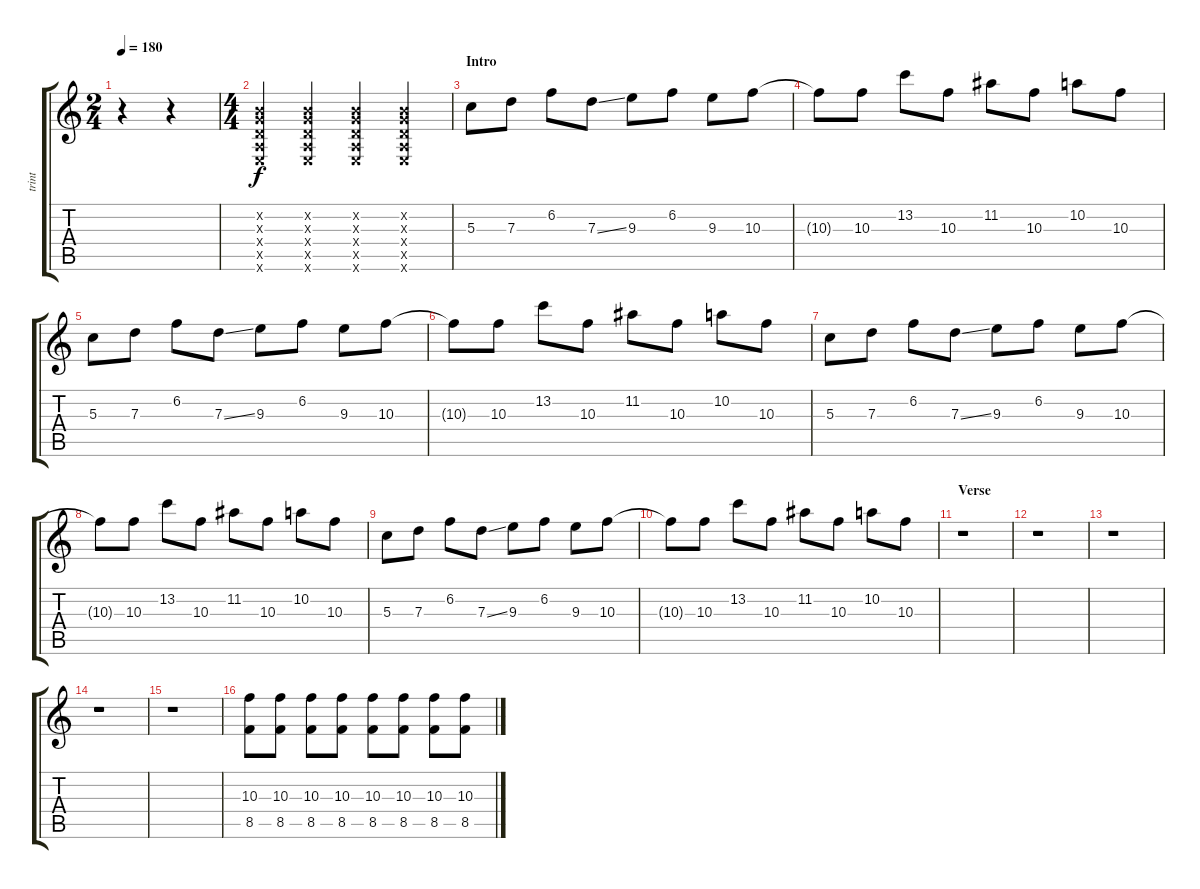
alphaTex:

\track ("trint" "trint") {instrument distortionguitar}
\staff {score tabs}
\tuning (E4 B3 G3 D3 A2 E2) {hide}
\ts (2 4)
\tempo 180
\clef g2
\ks c
r.4{dy f instrument distortionguitar} r.4 |
\ts (4 4)
(0.2{x} 0.3{x} 0.4{x} 0.5{x} 0.6{x}).4 (0.2{x} 0.3{x} 0.4{x} 0.5{x} 0.6{x}).4 (0.2{x} 0.3{x} 0.4{x} 0.5{x} 0.6{x}).4 (0.2{x} 0.3{x} 0.4{x} 0.5{x} 0.6{x}).4 |
\section ("" "Intro")
5.3.8 7.3.8 6.2.8 7.3{ss}.8 9.3.8 6.2.8 9.3.8 10.3.8 |
10.3{t}.8 10.3.8 13.2.8 10.3.8 11.2.8 10.3.8 10.2.8 10.3.8 |
5.3.8 7.3.8 6.2.8 7.3{ss}.8 9.3.8 6.2.8 9.3.8 10.3.8 |
10.3{t}.8 10.3.8 13.2.8 10.3.8 11.2.8 10.3.8 10.2.8 10.3.8 |
5.3.8 7.3.8 6.2.8 7.3{ss}.8 9.3.8 6.2.8 9.3.8 10.3.8 |
10.3{t}.8 10.3.8 13.2.8 10.3.8 11.2.8 10.3.8 10.2.8 10.3.8 |
5.3.8 7.3.8 6.2.8 7.3{ss}.8 9.3.8 6.2.8 9.3.8 10.3.8 |
10.3{t}.8 10.3.8 13.2.8 10.3.8 11.2.8 10.3.8 10.2.8 10.3.8 |
\section ("" "Verse")
r.1 |
r.1 |
r.1 |
r.1 |
r.1 |
(10.3 8.5).8 (10.3 8.5).8 (10.3 8.5).8 (10.3 8.5).8 (10.3 8.5).8 (10.3 8.5).8 (10.3 8.5).8 (10.3 8.5).8
